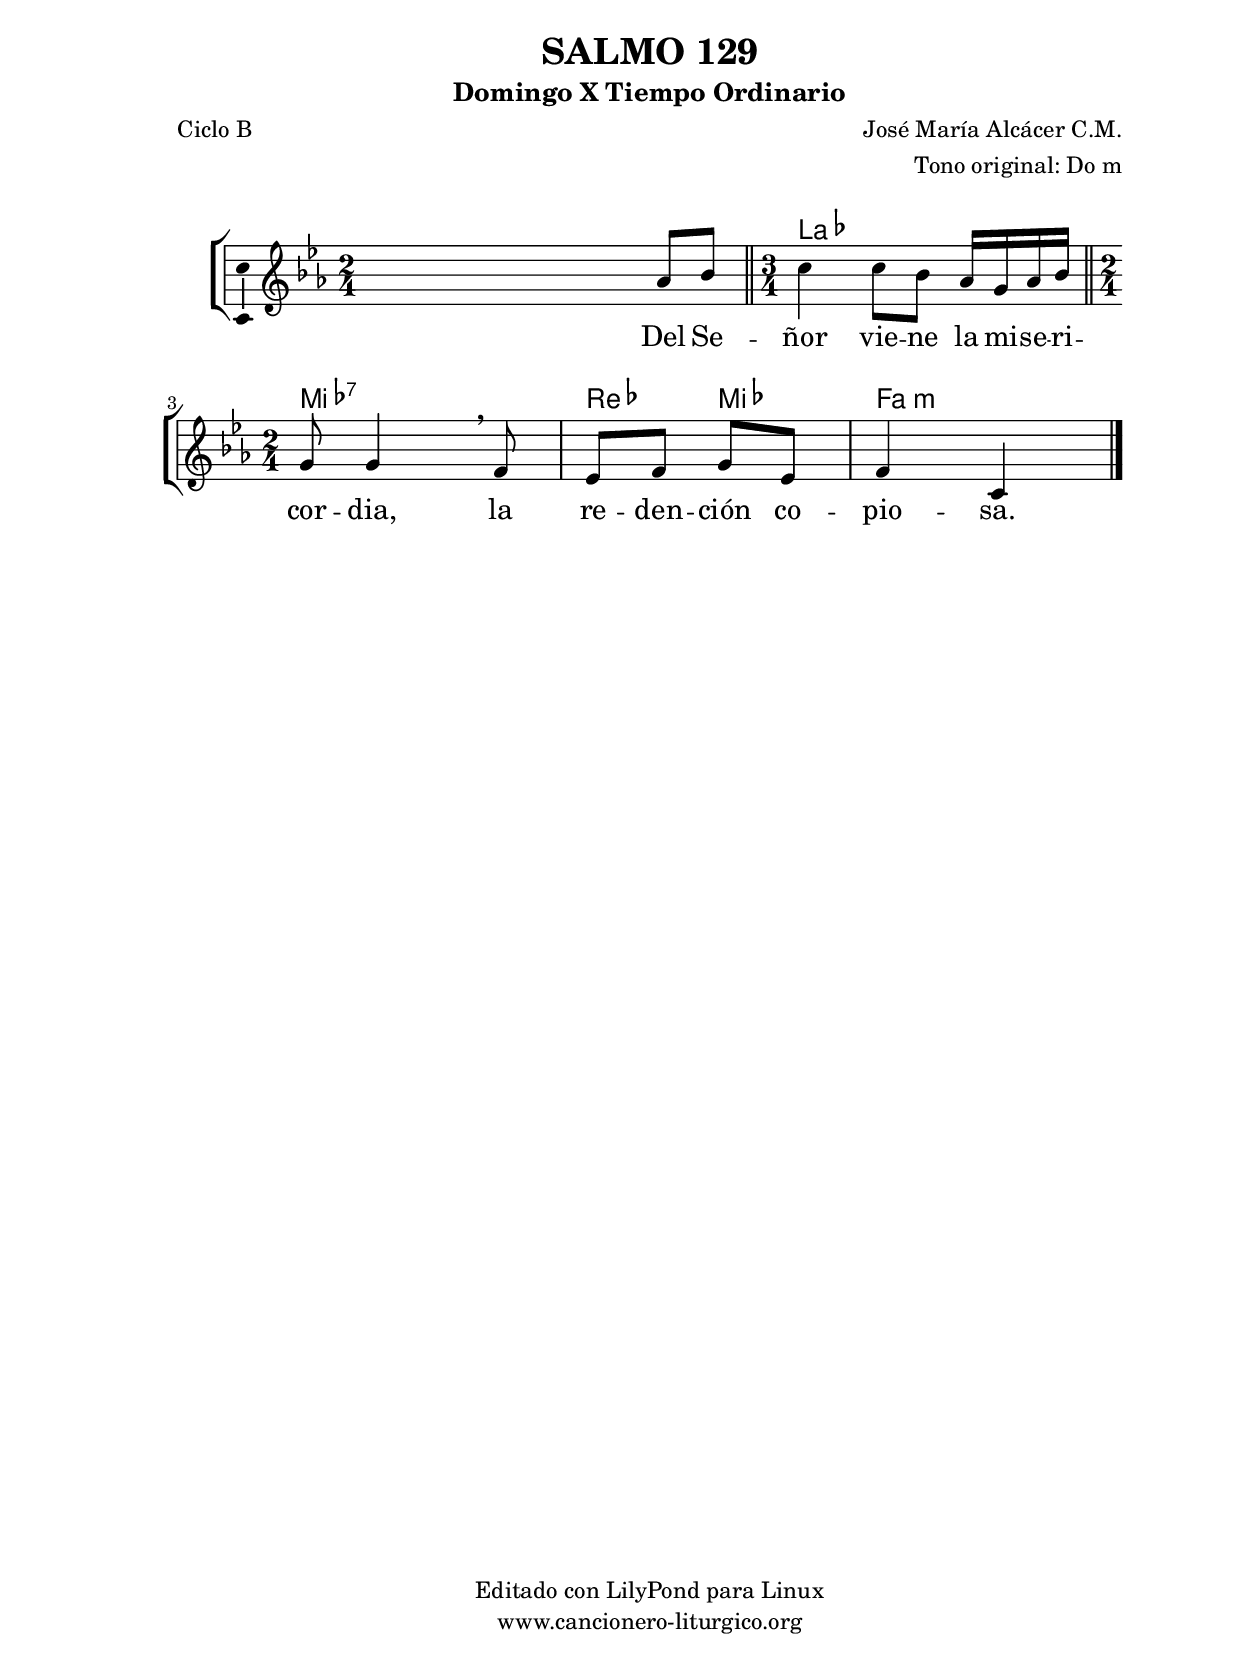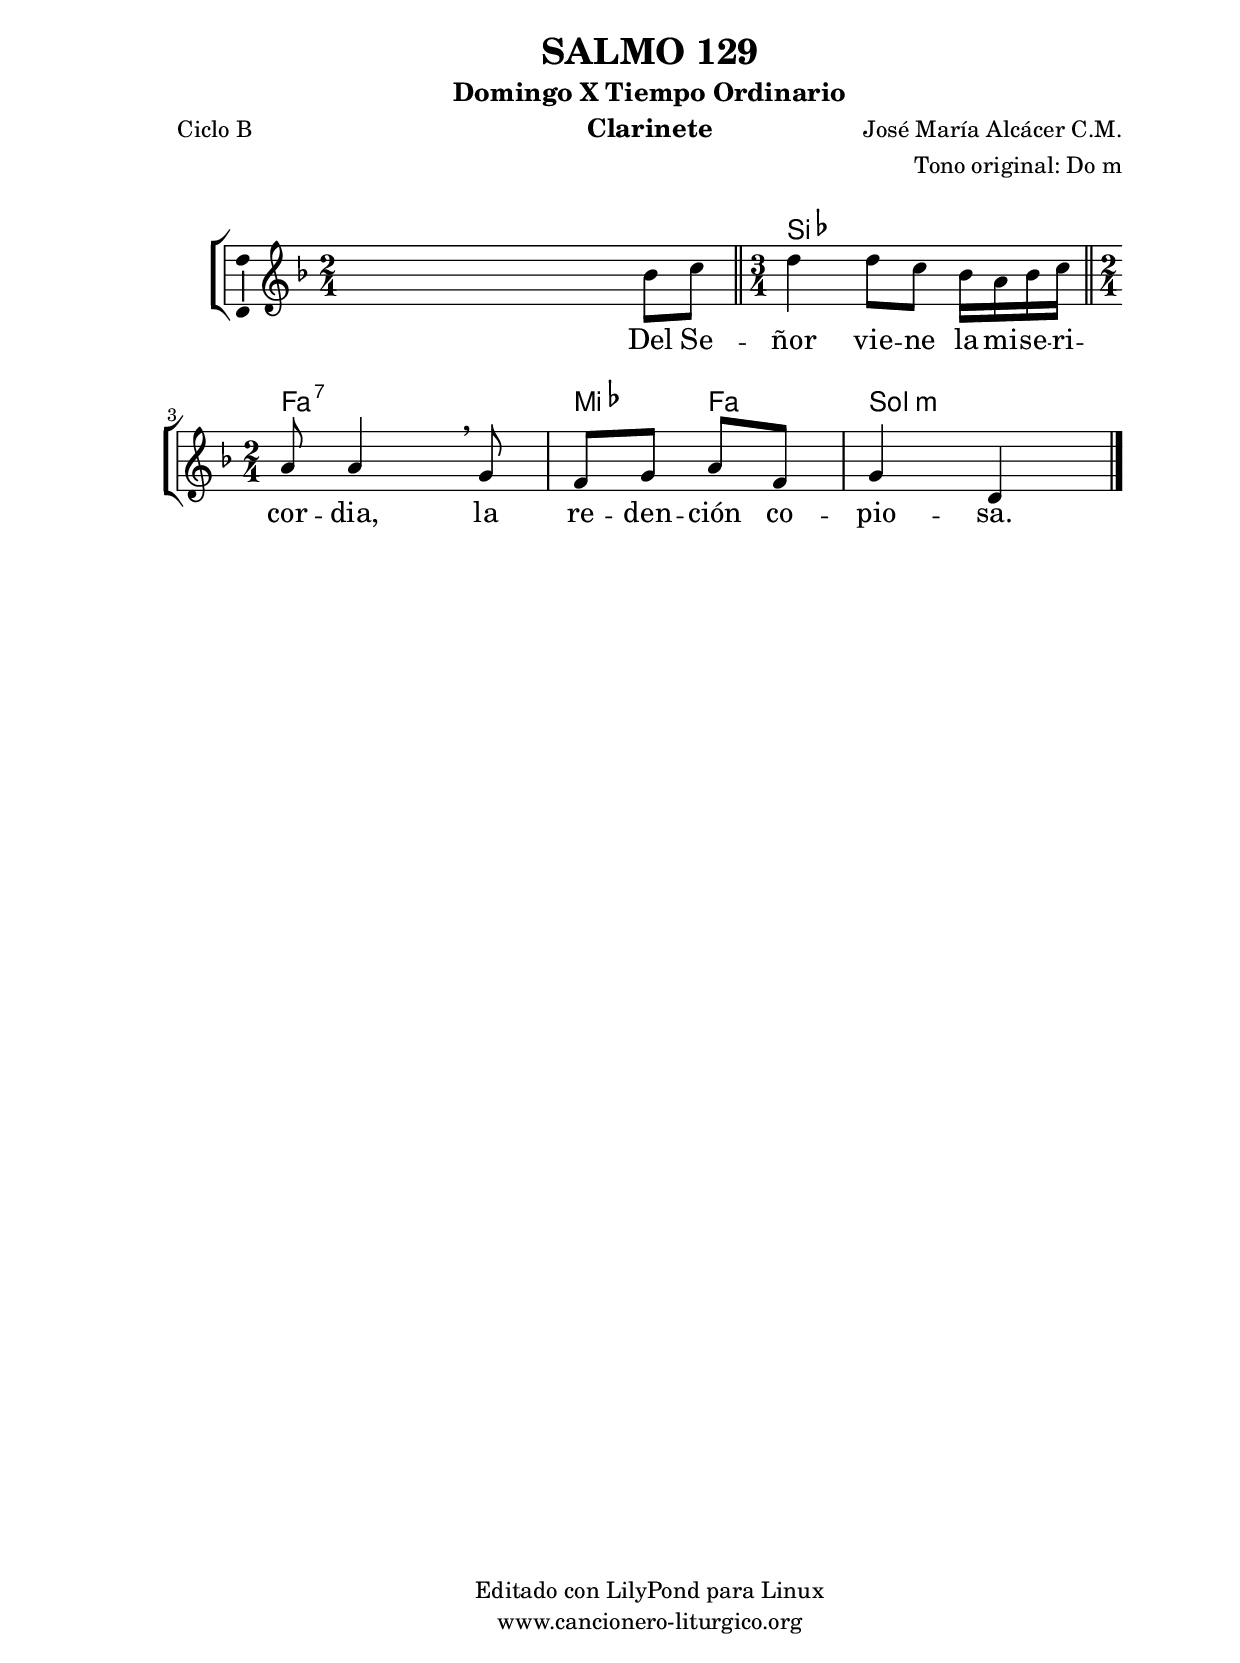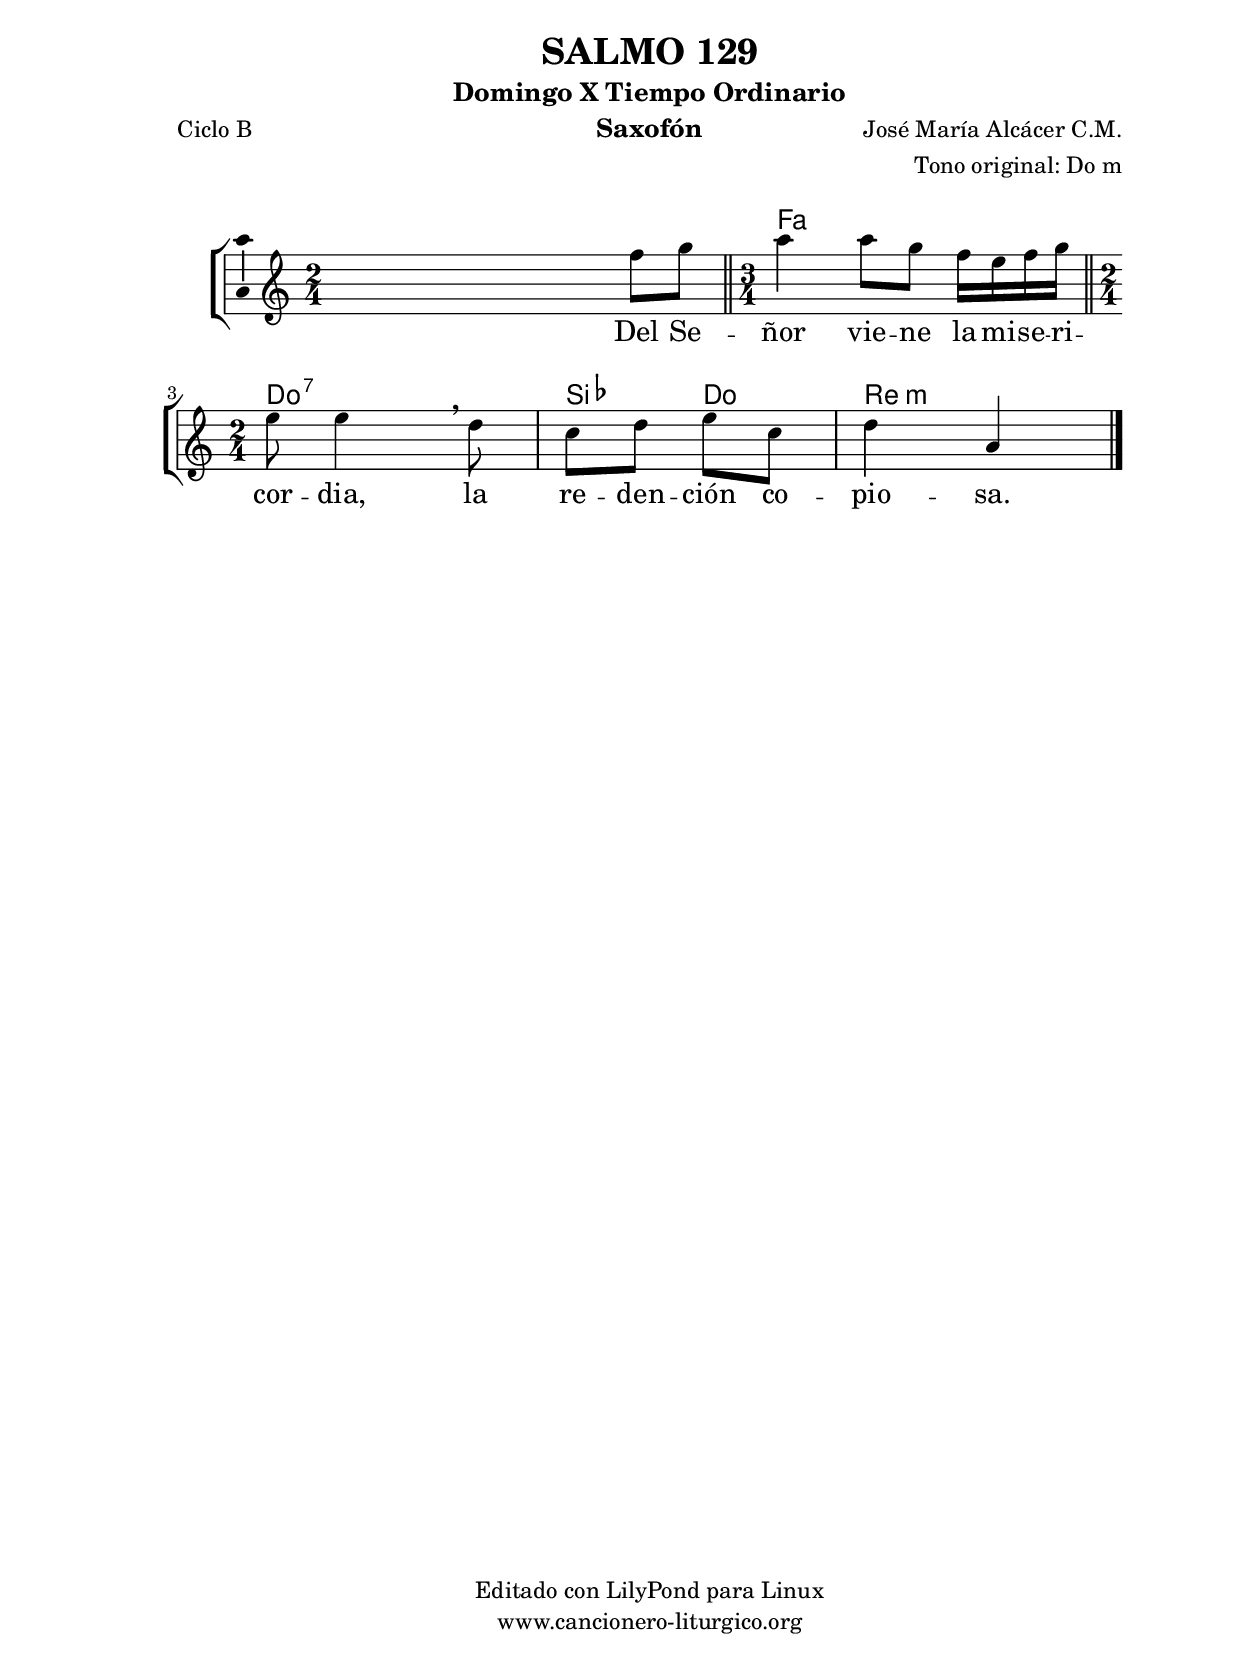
%
%para convertir .midi en .wav:
%timidity filename.midi -Ow -o finename.wav
%
%
%Para convertir de .wav a .mp3:
%lame -h -m j filename.wav
%
%
%para escuchar el midi:
%timidity nombrefichero.midi
%


%versión de lilypond para la que se ha escrito esta partitura:
\version "2.16.0"

	%Tamaño papel
	#(set-default-paper-size "a4")
	%Tamaño partitura
	#(set-global-staff-size 20)
	%No responde al pulsar sobre una nota
	#(ly:set-option 'point-and-click #f)

%parámetros del encabezamiento:
\header {
	title = "SALMO 129"
	subtitle = "Domingo X Tiempo Ordinario"
	composer = "José María Alcácer C.M."
	poet = "Ciclo B"
	meter = ""
	arranger = "Tono original: Do m"
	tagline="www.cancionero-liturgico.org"
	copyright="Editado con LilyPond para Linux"
	}

%parámetros asociados al papel:
\paper  {
	oddHeaderMarkup = \markup {\fill-line { \on-the-fly #not-first-page \fromproperty #'header:title \on-the-fly #not-first-page \fromproperty #'header:composer }}
	evenHeaderMarkup = \markup {\fill-line { \fromproperty #'header:composer \fromproperty #'header:title }}
	#(set-paper-size "a4")
	print-page-number = ##f
	first-page-number = 1
	print-first-page-number = ##f
%	head-separation = 3.0 \cm
	top-margin = 2.0 \cm
	bottom-margin = 0.5\cm
%%%	bottom-margin = -1.0\cm
	left-margin = 3.0 \cm
	line-width = 16.0 \cm 
	indent = 8\mm
	interscoreline = 2.\mm
	between-system-space = 15\mm
%	para que las partituras no llenen la hoja:
	ragged-bottom = ##t
%	idem para la última hoja:
	ragged-last-bottom = ##f
%	para que las partituras llenen el ancho del papel:
	ragged-last = ##f
	after-title-space = 2.5 \cm
%page-count=1
system-count=2

	%Flexible Vertical Spacing
%	markup-markup-spacing =
%	#'((basic-distance . 15) (minimum-distance . 15) (padding . 3))
	markup-system-spacing =
	#'((basic-distance . 15) (minimum-distance . 15) (padding . 3))
	system-system-spacing =
	#'((basic-distance . 15) (minimum-distance . 15) (padding . 3))
	score-system-spacing =
	#'((basic-distance . 15) (minimum-distance . 15) (padding . 5))
%	top-system-spacing = % header
%	#'((basic-distance . 8) (minimum-distance . 0) (padding . 3))
%	top-markup-spacing =
%	#'((basic-distance . 20) (minimum-distance . 20) (padding . 3))
	last-bottom-spacing = % footer
	#'((basic-distance . 5) (minimum-distance . 5) (padding . 3))
%	score-markup-spacing =
%	#'((basic-distance . 16) (minimum-distance . 13) (padding . 3))

	}


%parámetros que afectan a toda la partitura:
global =  {
	%clave de sol (G):
	\clef G
	%armadura:
%	\transpose c b
	\key c \minor
	\tempo 4=60
	\set Score.tempoHideNote = ##t
	}


acordes = {
	\italianChords
	\chordmode {
%	\transpose c b
{

s2
aes2. ees2:7 des4 ees f2:m

	}
	}
}


melodia = 
%	\transpose c b
{
	\relative c''{

\time 2/4

s4 aes8 bes

\bar "||"
\time 3/4
c4 c8 bes aes16 g aes bes

\bar "||"
\time 2/4
g8 g4 \breathe f8
ees8 f g ees
f4 c

	\bar "|."
	}
	}


texto = \lyricmode {
Del Se -- ñor vie -- ne la mi -- se -- ri -- cor -- dia,
la re -- den -- ción co -- pio -- sa.
	}


acordesStaff = \context ChordNames = acordesStaff <<
	\set chordChanges = ##t
	\acordes
	>>


vozStaff = \context Voice = vozStaff
\with {\consists "Ambitus_engraver"}
<<
%	\set Staff.instrumentName = ""
%	\set Staff.shortInstrumentName = ""
%	\set Staff.midiInstrument = #"clarinet"
%	\set Staff.midiInstrument = #"cello"
%	\set Staff.midiInstrument = #"flute"
	\set Staff.midiInstrument = #"electric guitar (jazz)"
%	\set Staff.midiInstrument = #"english horn"
%	\set Staff.midiInstrument = #"violin"
%	\set Staff.midiInstrument = #"glockenspiel"
	\set Staff.midiMinimumVolume = #0.7
	\set Staff.midiMaximumVolume = #0.9
	\global
	\melodia
	>>


textoStaff = \context Lyrics = textoStaff <<
	\lyricsto vozStaff \texto
	>>

\book {
	\score {
		\context ChoirStaff {
			\override StaffGroup.SystemStartBracket #'collapse-height = #1
			\override Score.SystemStartBar #'collapse-height = #1
			<<
			\acordesStaff
			\vozStaff
			\textoStaff
			>>
			}
		\layout {
	    		\context {
				\Lyrics
				\override LyricText #'font-size = #2
				}
	   		 \context {
				\Score
				%fontSize = #3
				\override StaffSymbol #'staff-space = #(magstep +3)
				%\override Beam #'thickness = #0.55
				%\override SpacingSpanner #'spacing-increment = #1.0
				%\override Slur #'height-limit = #1.5
				}
			}
		}
	\score {
		\unfoldRepeats
		\context ChoirStaff {
			<<
			\acordesStaff
			\vozStaff
			>>
			}
		\midi {
	  		\context {
	  			\Score
				tempoWholesPerMinute = #(ly:make-moment 70 4)
				}
			}
		}
	}

%Partitura para clarinete
#(define output-suffix "C")
\book {
	\header{
		instrument = "Clarinete"
		}
	\score {
		\context ChoirStaff {
			\override StaffGroup.SystemStartBracket #'collapse-height = #1
			\override Score.SystemStartBar #'collapse-height = #1
\transpose c d
			<<
			\acordesStaff
			\vozStaff
			\textoStaff
			>>
			}
		\layout {
	    		\context {
				\Lyrics
				\override LyricText #'font-size = #2
				}
	   		 \context {
				\Score
				%fontSize = #3
				\override StaffSymbol #'staff-space = #(magstep +3)
				%\override Beam #'thickness = #0.55
				%\override SpacingSpanner #'spacing-increment = #1.0
				%\override Slur #'height-limit = #1.5
				}
			}
		}
	}

%Partitura para saxofón
#(define output-suffix "S")
\book {
	\header{
		instrument = "Saxofón"
		}
	\score {
		\context ChoirStaff {
			\override StaffGroup.SystemStartBracket #'collapse-height = #1
			\override Score.SystemStartBar #'collapse-height = #1
\transpose c a
			<<
			\acordesStaff
			\vozStaff
			\textoStaff
			>>
			}
		\layout {
	    		\context {
				\Lyrics
				\override LyricText #'font-size = #2
				}
	   		 \context {
				\Score
				%fontSize = #3
				\override StaffSymbol #'staff-space = #(magstep +3)
				%\override Beam #'thickness = #0.55
				%\override SpacingSpanner #'spacing-increment = #1.0
				%\override Slur #'height-limit = #1.5
				}
			}
		}
	}

